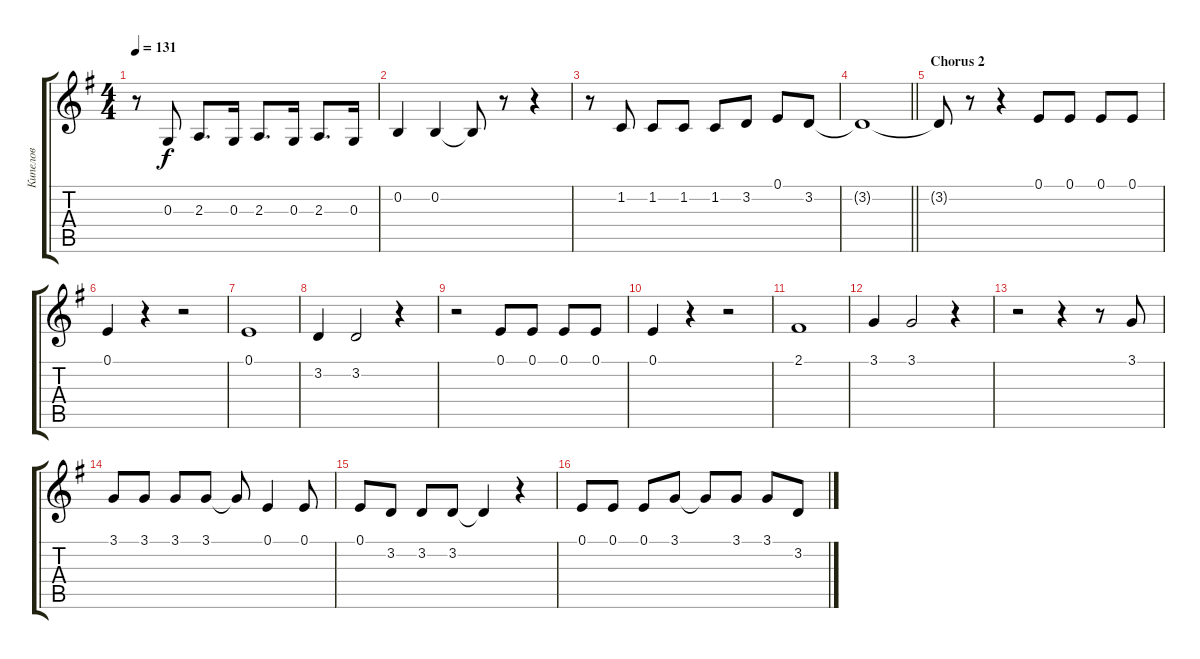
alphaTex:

\track ("Кипелов" "Кипелов") {instrument violin}
\staff {score tabs}
\tuning (E4 B3 G3 D3 A2 E2) {hide}
\ts (4 4)
\tempo 131
\clef g2
\ks g
r.8{dy f} 0.3.8 2.3.8{d} 0.3.16 2.3.8{d} 0.3.16 2.3.8{d} 0.3.16 |
0.2.4 0.2.4 0.2{t}.8 r.8 r.4 |
r.8 1.2.8 1.2.8 1.2.8 1.2.8 3.2.8 0.1.8 3.2.8 |
\barLineRight lightlight
3.2{t}.1 |
\section ("" "Chorus 2")
3.2{t}.8 r.8 r.4 0.1.8 0.1.8 0.1.8 0.1.8 |
0.1.4 r.4 r.2 |
0.1.1 |
3.2.4 3.2.2 r.4 |
r.2 0.1.8 0.1.8 0.1.8 0.1.8 |
0.1.4 r.4 r.2 |
2.1.1 |
3.1.4 3.1.2 r.4 |
r.2 r.4 r.8 3.1.8 |
3.1.8 3.1.8 3.1.8 3.1.8 3.1{t}.8 0.1.4 0.1.8 |
0.1.8 3.2.8 3.2.8 3.2.8 3.2{t}.4 r.4 |
0.1.8 0.1.8 0.1.8 3.1.8 3.1{t}.8 3.1.8 3.1.8 3.2.8
